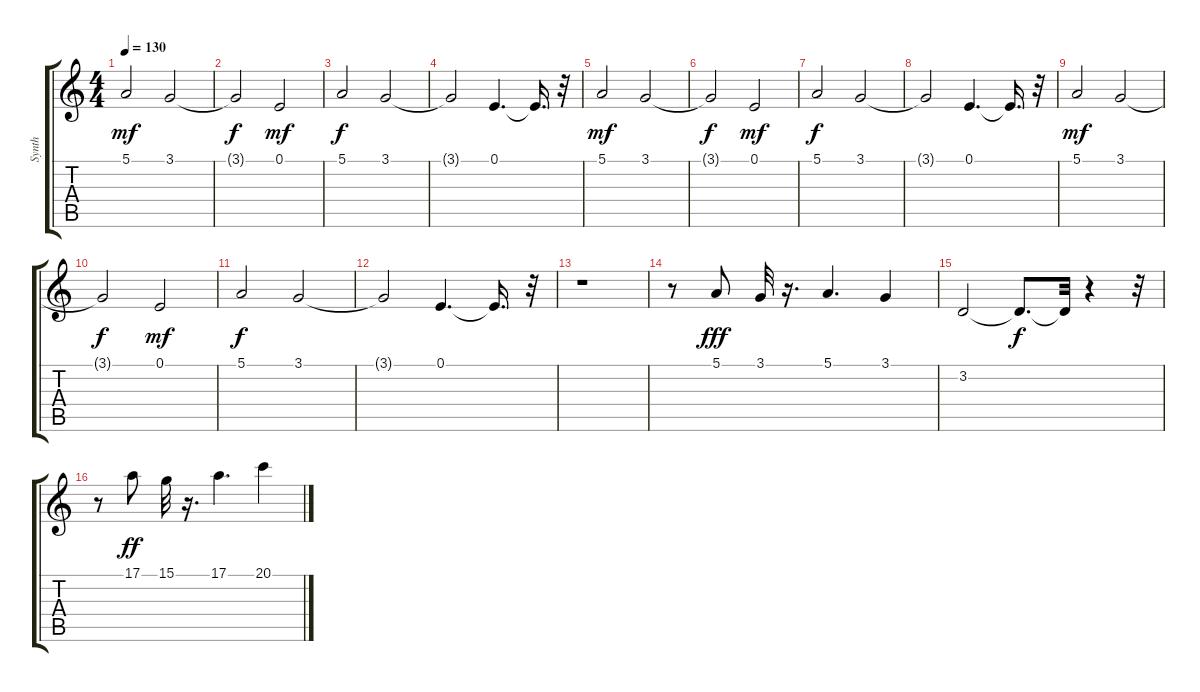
\track ("Synth" "Synth") {instrument lead7fifths}
\staff {score tabs}
\tuning (E4 B3 G3 D3 A2 E2) {hide}
\ts (4 4)
\tempo 130
\clef g2
\ks c
5.1.2{dy mf} 3.1.2 |
3.1{t}.2{dy f} 0.1.2{dy mf} |
5.1.2{dy f} 3.1.2 |
3.1{t}.2 0.1.4{d} 0.1{t}.16{d} r.32 |
5.1.2{dy mf} 3.1.2 |
3.1{t}.2{dy f} 0.1.2{dy mf} |
5.1.2{dy f} 3.1.2 |
3.1{t}.2 0.1.4{d} 0.1{t}.16{d} r.32 |
5.1.2{dy mf} 3.1.2 |
3.1{t}.2{dy f} 0.1.2{dy mf} |
5.1.2{dy f} 3.1.2 |
3.1{t}.2 0.1.4{d} 0.1{t}.16{d} r.32 |
r.1 |
r.8 5.1.8{dy fff} 3.1.32 r.16{d} 5.1.4{d} 3.1.4 |
3.2.2 3.2{t}.8{d dy f} 3.2{t}.32 r.4 r.32 |
r.8 17.1.8{dy ff} 15.1.32 r.16{d} 17.1.4{d} 20.1.4
